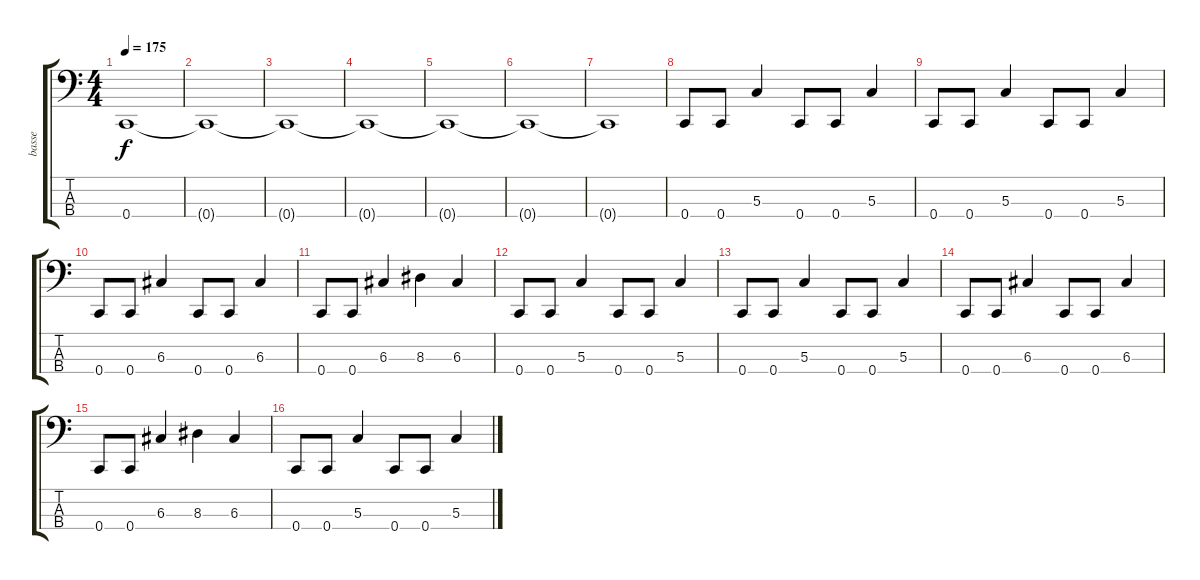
\track ("basse" "basse") {instrument electricbassfinger}
\staff {score tabs}
\tuning (F2 C2 G1 C1) {hide}
\ts (4 4)
\tempo 175
\clef f4
\ks c
0.4{t}.1{dy f} |
0.4{t}.1 |
0.4{t}.1 |
0.4{t}.1 |
0.4{t}.1 |
0.4{t}.1 |
0.4{t}.1 |
0.4.8 0.4.8 5.3.4 0.4.8 0.4.8 5.3.4 |
0.4.8 0.4.8 5.3.4 0.4.8 0.4.8 5.3.4 |
0.4.8 0.4.8 6.3.4 0.4.8 0.4.8 6.3.4 |
0.4.8 0.4.8 6.3.4 8.3.4 6.3.4 |
0.4.8 0.4.8 5.3.4 0.4.8 0.4.8 5.3.4 |
0.4.8 0.4.8 5.3.4 0.4.8 0.4.8 5.3.4 |
0.4.8 0.4.8 6.3.4 0.4.8 0.4.8 6.3.4 |
0.4.8 0.4.8 6.3.4 8.3.4 6.3.4 |
0.4.8 0.4.8 5.3.4 0.4.8 0.4.8 5.3.4
